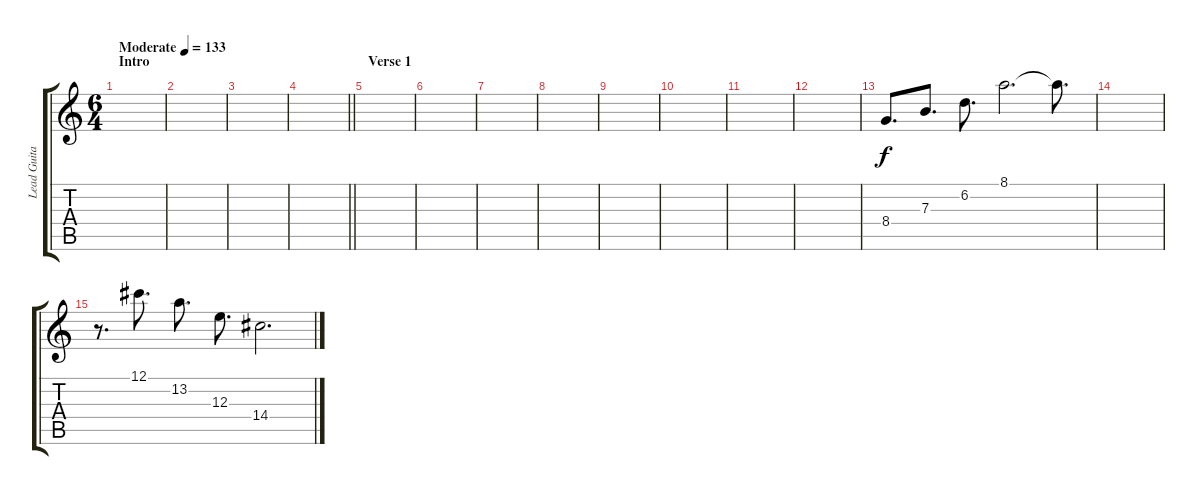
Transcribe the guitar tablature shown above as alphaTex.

\track ("Lead Guitar" "Lead Guita") {instrument electricguitarjazz}
\staff {score tabs}
\tuning (Db4 Ab3 E3 B2 Gb2 B1) {hide}
\ts (6 4)
\section ("" "Intro")
\tempo (133 "Moderate")
\clef g2
\ks c
|
|
|
\barLineRight lightlight
|
\section ("" "Verse 1")
|
|
|
|
|
|
|
|
8.4.8{d} 7.3.8{d} 6.2.8{d} 8.1.2{d} 8.1{t}.8{d} |
|
r.8{d} 12.1.8{d} 13.2.8{d} 12.3.8{d} 14.4.2{d}
